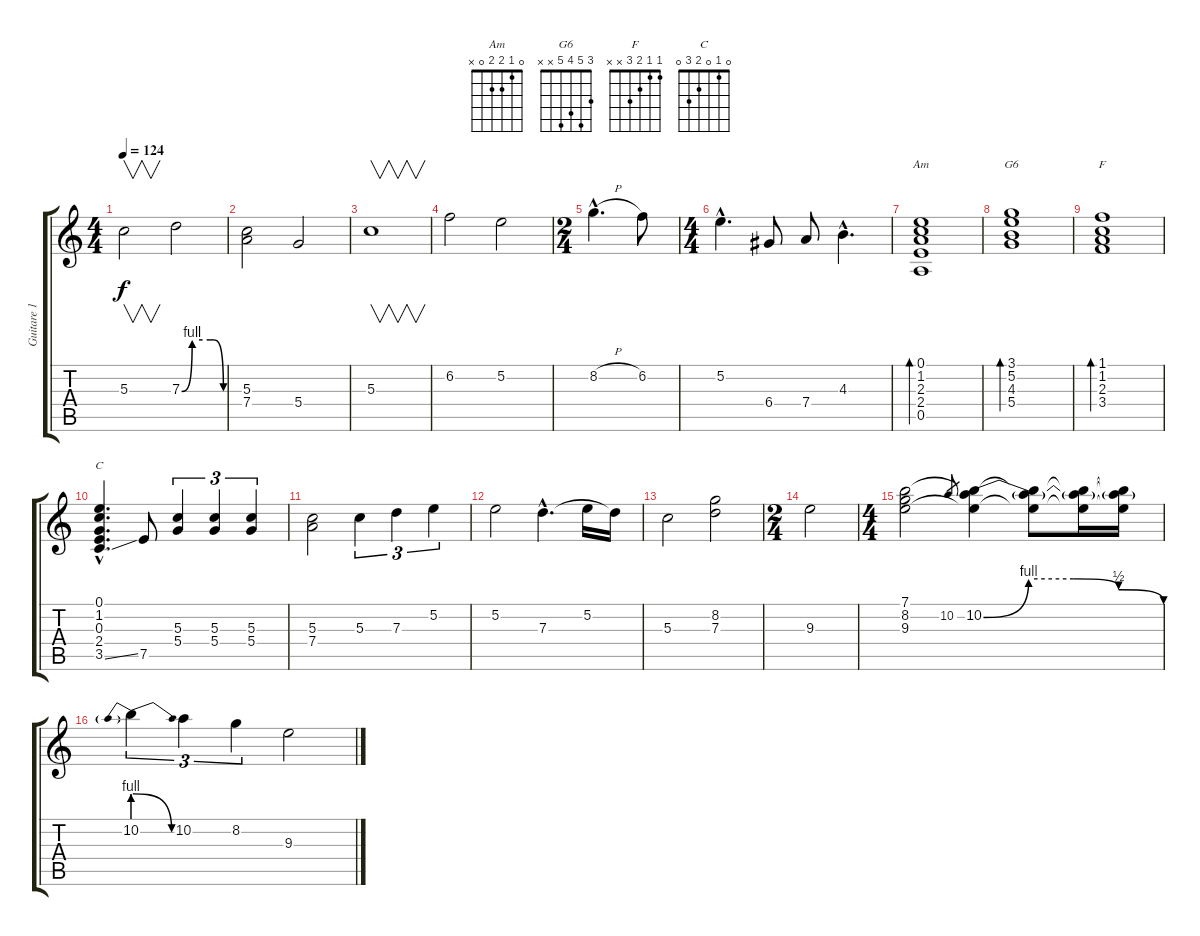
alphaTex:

\track ("Guitare 1" "Guitare 1") {instrument electricguitarclean}
\staff {score tabs}
\tuning (E4 B3 G3 D3 A2 E2) {hide}
\chord ("Am" 0 1 2 2 0 x)
\chord ("G6" 3 5 4 5 x x)
\chord ("F" 1 1 2 3 x x)
\chord ("C" 0 1 0 2 3 0)
\ts (4 4)
\tempo 124
\clef g2
\ks c
5.3.2{v dy f} 7.3{be (custom 0 0 15 4 30 4 41 4 45 4 60 0)}.2 |
(5.3 7.4).2 5.4.2 |
5.3.1{v} |
6.2.2 5.2.2 |
\ts (2 4)
8.2{h hac}.4{d} 6.2.8 |
\ts (4 4)
5.2{hac}.4{d} 6.4.8 7.4.8 4.3{hac}.4{d} |
(0.1 1.2 2.3 2.4 0.5).1{bd 240 ch "Am"} |
(3.1 5.2 4.3 5.4).1{bd 240 ch "G6"} |
(1.1 1.2 2.3 3.4).1{bd 480 ch "F"} |
(0.1{hac} 1.2{hac} 0.3{hac} 2.4{hac} 3.5{ss hac}).4{d ch "C"} 7.5.8 (5.3 5.4).4{tu (3 2)} (5.3 5.4).4{tu (3 2)} (5.3 5.4).4{tu (3 2)} |
(5.3 7.4).2 5.3.4{tu (3 2)} 7.3.4{tu (3 2)} 5.2.4{tu (3 2)} |
5.2.2 7.3{hac}.4{d} 5.2.16 7.3{t}.16 |
5.3.2 (8.2 7.3).2 |
\ts (2 4)
9.3.2 |
\ts (4 4)
(7.1 8.2 9.3).2 10.2.8{gr} (7.1{t} 10.2{be (custom 0 0 15 4 30 4 45 2 60 0)} 9.3{t}).4 (7.1{t} 10.2{t} 9.3{t}).8 (7.1{t} 10.2{t} 9.3{t}).16 (7.1{t} 10.2{t} 9.3{t}).16 |
10.2{be (prebendrelease 0 4 60 0)}.4{tu (3 2)} 10.2.4{tu (3 2)} 8.2.4{tu (3 2)} 9.3.2
